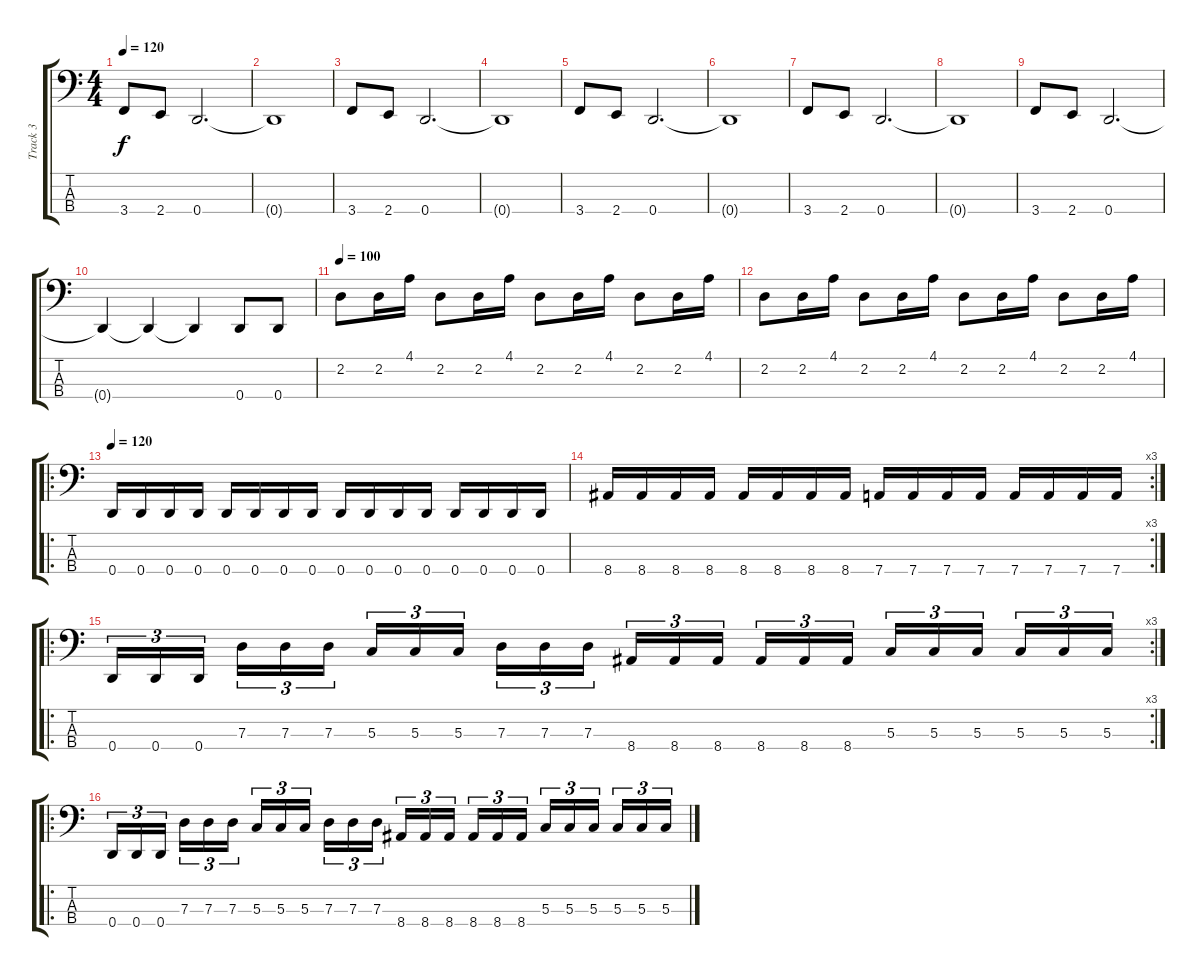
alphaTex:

\track ("Track 3" "Track 3") {instrument electricbassfinger}
\staff {score tabs}
\tuning (F2 C2 G1 D1) {hide}
\ts (4 4)
\tempo 120
\clef f4
\ks c
3.4.8{dy f instrument electricbassfinger} 2.4.8 0.4.2{d} |
0.4{t}.1 |
3.4.8 2.4.8 0.4.2{d} |
0.4{t}.1 |
3.4.8 2.4.8 0.4.2{d} |
0.4{t}.1 |
3.4.8 2.4.8 0.4.2{d} |
0.4{t}.1 |
3.4.8 2.4.8 0.4.2{d} |
0.4{t}.4 0.4{t}.4 0.4{t}.4 0.4.8 0.4.8 |
\tempo 100
2.2.8 2.2.16 4.1.16 2.2.8 2.2.16 4.1.16 2.2.8 2.2.16 4.1.16 2.2.8 2.2.16 4.1.16 |
2.2.8 2.2.16 4.1.16 2.2.8 2.2.16 4.1.16 2.2.8 2.2.16 4.1.16 2.2.8 2.2.16 4.1.16 |
\ro
\tempo 120
0.4.16 0.4.16 0.4.16 0.4.16 0.4.16 0.4.16 0.4.16 0.4.16 0.4.16 0.4.16 0.4.16 0.4.16 0.4.16 0.4.16 0.4.16 0.4.16 |
\rc 3
8.4.16 8.4.16 8.4.16 8.4.16 8.4.16 8.4.16 8.4.16 8.4.16 7.4.16 7.4.16 7.4.16 7.4.16 7.4.16 7.4.16 7.4.16 7.4.16 |
\ro
\rc 3
0.4.16{tu (3 2)} 0.4.16{tu (3 2)} 0.4.16{tu (3 2)} 7.3.16{tu (3 2)} 7.3.16{tu (3 2)} 7.3.16{tu (3 2)} 5.3.16{tu (3 2)} 5.3.16{tu (3 2)} 5.3.16{tu (3 2)} 7.3.16{tu (3 2)} 7.3.16{tu (3 2)} 7.3.16{tu (3 2)} 8.4.16{tu (3 2)} 8.4.16{tu (3 2)} 8.4.16{tu (3 2)} 8.4.16{tu (3 2)} 8.4.16{tu (3 2)} 8.4.16{tu (3 2)} 5.3.16{tu (3 2)} 5.3.16{tu (3 2)} 5.3.16{tu (3 2)} 5.3.16{tu (3 2)} 5.3.16{tu (3 2)} 5.3.16{tu (3 2)} |
\ro
0.4.16{tu (3 2)} 0.4.16{tu (3 2)} 0.4.16{tu (3 2)} 7.3.16{tu (3 2)} 7.3.16{tu (3 2)} 7.3.16{tu (3 2)} 5.3.16{tu (3 2)} 5.3.16{tu (3 2)} 5.3.16{tu (3 2)} 7.3.16{tu (3 2)} 7.3.16{tu (3 2)} 7.3.16{tu (3 2)} 8.4.16{tu (3 2)} 8.4.16{tu (3 2)} 8.4.16{tu (3 2)} 8.4.16{tu (3 2)} 8.4.16{tu (3 2)} 8.4.16{tu (3 2)} 5.3.16{tu (3 2)} 5.3.16{tu (3 2)} 5.3.16{tu (3 2)} 5.3.16{tu (3 2)} 5.3.16{tu (3 2)} 5.3.16{tu (3 2)}
